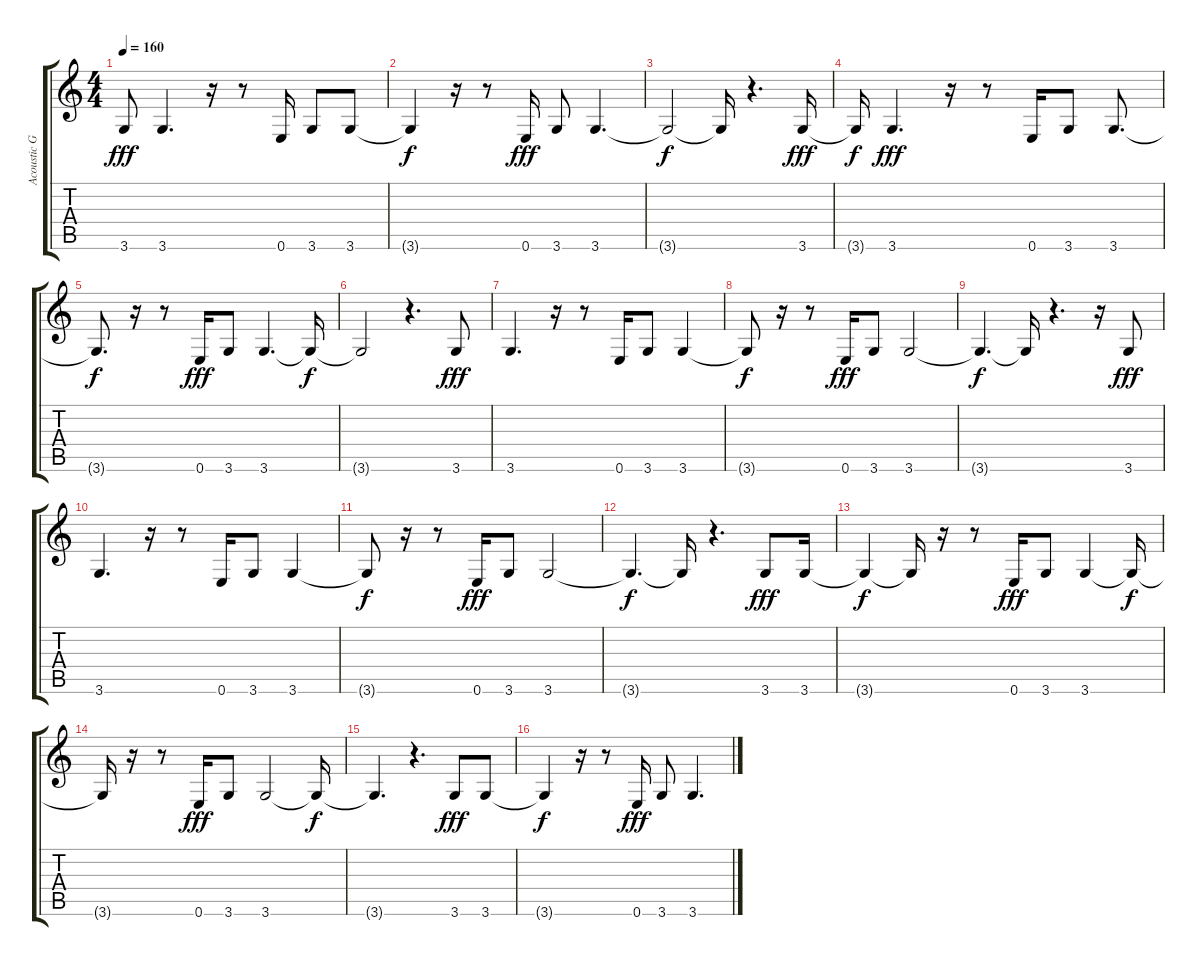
\track ("Acoustic Guitar" "Acoustic G") {instrument acousticguitarnylon}
\staff {score tabs}
\tuning (E4 B3 G3 D3 A2 E2) {hide}
\ts (4 4)
\tempo 160
\clef g2
\ks c
3.6.8{dy fff} 3.6.4{d} r.16 r.8 0.6.16 3.6.8 3.6.8 |
3.6{t}.4{dy f} r.16 r.8 0.6.16{dy fff} 3.6.8 3.6.4{d} |
3.6{t}.2{dy f} 3.6{t}.16 r.4{d} 3.6.16{dy fff} |
3.6{t}.16{dy f} 3.6.4{d dy fff} r.16 r.8 0.6.16 3.6.8 3.6.8{d} |
3.6{t}.8{d dy f} r.16 r.8 0.6.16{dy fff} 3.6.8 3.6.4{d} 3.6{t}.16{dy f} |
3.6{t}.2 r.4{d} 3.6.8{dy fff} |
3.6.4{d} r.16 r.8 0.6.16 3.6.8 3.6.4 |
3.6{t}.8{dy f} r.16 r.8 0.6.16{dy fff} 3.6.8 3.6.2 |
3.6{t}.4{d dy f} 3.6{t}.16 r.4{d} r.16 3.6.8{dy fff} |
3.6.4{d} r.16 r.8 0.6.16 3.6.8 3.6.4 |
3.6{t}.8{dy f} r.16 r.8 0.6.16{dy fff} 3.6.8 3.6.2 |
3.6{t}.4{d dy f} 3.6{t}.16 r.4{d} 3.6.8{dy fff} 3.6.16 |
3.6{t}.4{dy f} 3.6{t}.16 r.16 r.8 0.6.16{dy fff} 3.6.8 3.6.4 3.6{t}.16{dy f} |
3.6{t}.16 r.16 r.8 0.6.16{dy fff} 3.6.8 3.6.2 3.6{t}.16{dy f} |
3.6{t}.4{d} r.4{d} 3.6.8{dy fff} 3.6.8 |
3.6{t}.4{dy f} r.16 r.8 0.6.16{dy fff} 3.6.8 3.6.4{d}
